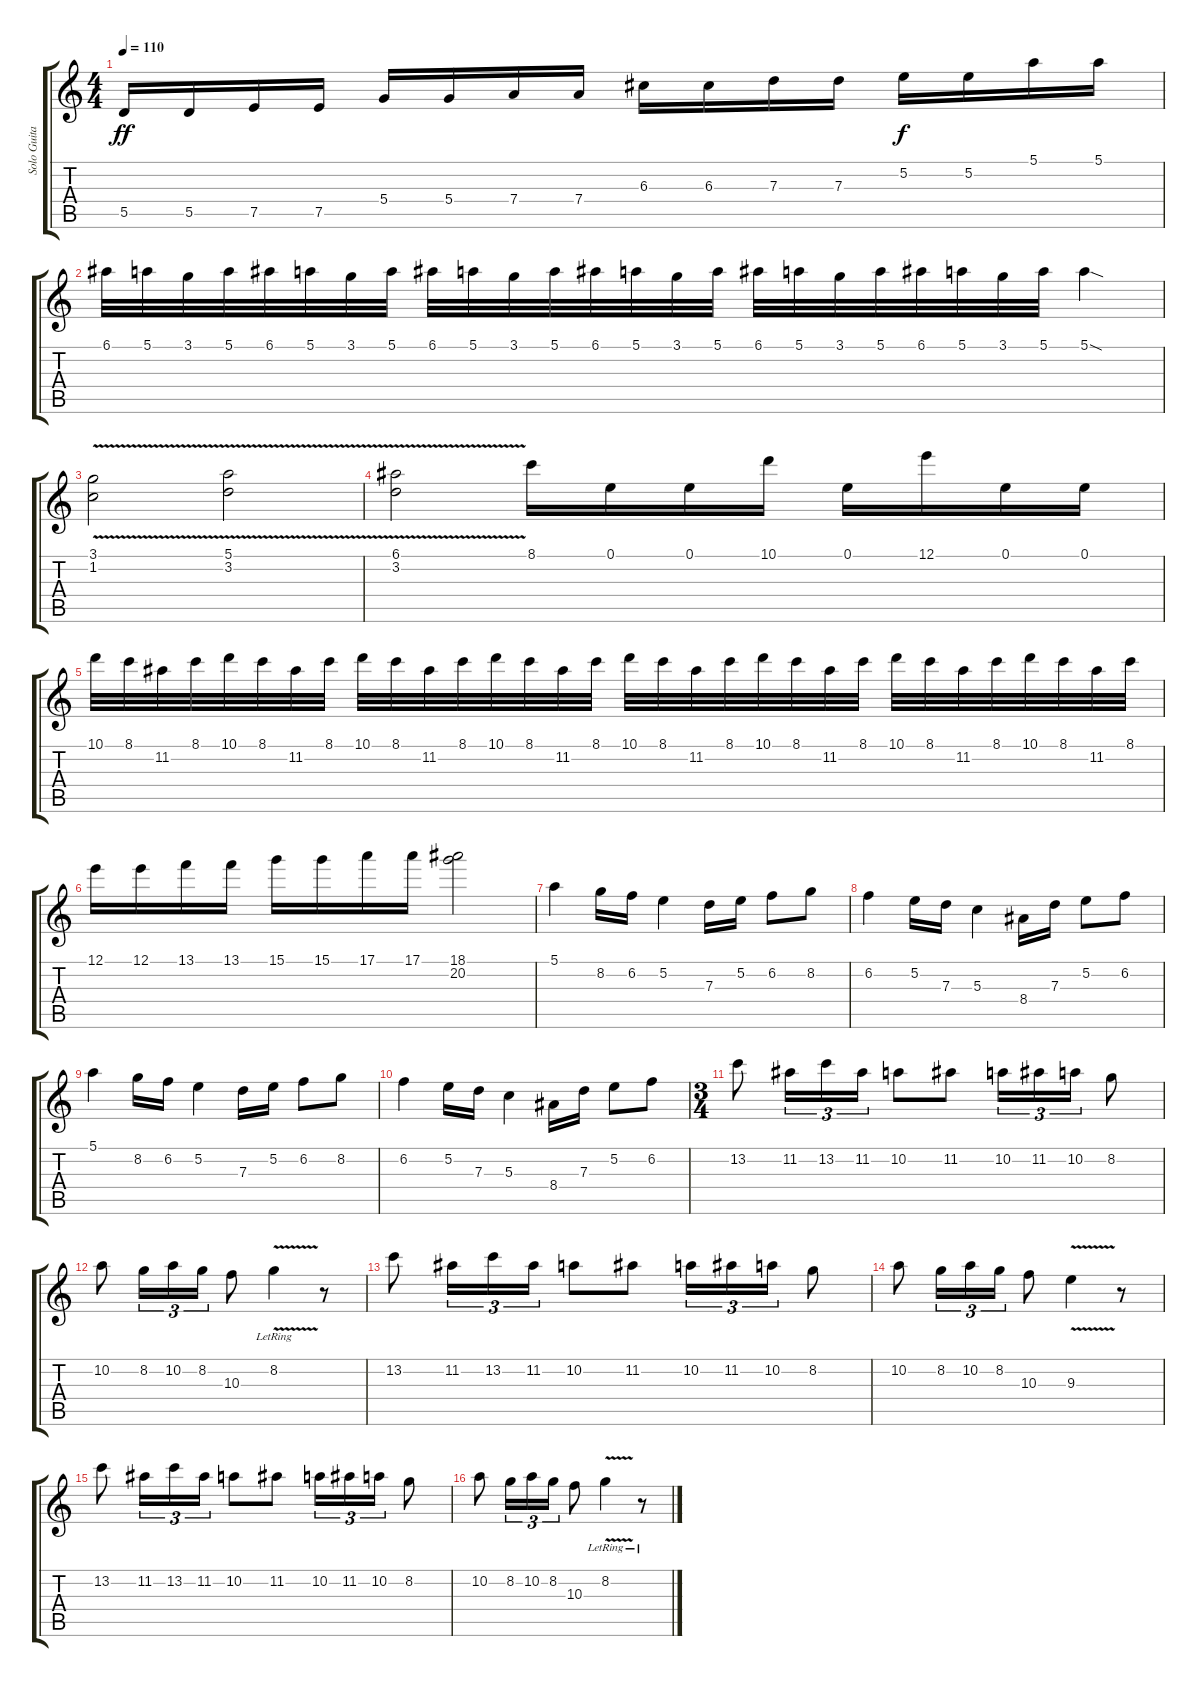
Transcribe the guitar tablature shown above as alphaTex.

\track ("Solo Guitar" "Solo Guita") {instrument overdrivenguitar}
\staff {score tabs}
\tuning (E4 B3 G3 D3 A2 E2) {hide}
\ts (4 4)
\tempo 110
\clef g2
\ks c
5.5.16{dy ff} 5.5.16 7.5.16 7.5.16 5.4.16 5.4.16 7.4.16 7.4.16 6.3.16 6.3.16 7.3.16 7.3.16 5.2.16{dy f} 5.2.16 5.1.16 5.1.16 |
6.1.32 5.1.32 3.1.32 5.1.32 6.1.32 5.1.32 3.1.32 5.1.32 6.1.32 5.1.32 3.1.32 5.1.32 6.1.32 5.1.32 3.1.32 5.1.32 6.1.32 5.1.32 3.1.32 5.1.32 6.1.32 5.1.32 3.1.32 5.1.32 5.1{sod}.4 |
(3.1{v} 1.2{v}).2 (5.1{v} 3.2).2 |
(6.1{v} 3.2{v}).2 8.1.16 0.1.16 0.1.16 10.1.16 0.1.16 12.1.16 0.1.16 0.1.16 |
10.1.32 8.1.32 11.2.32 8.1.32 10.1.32 8.1.32 11.2.32 8.1.32 10.1.32 8.1.32 11.2.32 8.1.32 10.1.32 8.1.32 11.2.32 8.1.32 10.1.32 8.1.32 11.2.32 8.1.32 10.1.32 8.1.32 11.2.32 8.1.32 10.1.32 8.1.32 11.2.32 8.1.32 10.1.32 8.1.32 11.2.32 8.1.32 |
12.1.16 12.1.16 13.1.16 13.1.16 15.1.16 15.1.16 17.1.16 17.1.16 (18.1 20.2).2 |
5.1.4 8.2.16 6.2.16 5.2.4 7.3.16 5.2.16 6.2.8 8.2.8 |
6.2.4 5.2.16 7.3.16 5.3.4 8.4.16 7.3.16 5.2.8 6.2.8 |
5.1.4 8.2.16 6.2.16 5.2.4 7.3.16 5.2.16 6.2.8 8.2.8 |
6.2.4 5.2.16 7.3.16 5.3.4 8.4.16 7.3.16 5.2.8 6.2.8 |
\ts (3 4)
13.2.8 11.2.16{tu (3 2)} 13.2.16{tu (3 2)} 11.2.16{tu (3 2)} 10.2.8 11.2.8 10.2.16{tu (3 2)} 11.2.16{tu (3 2)} 10.2.16{tu (3 2)} 8.2.8 |
10.2.8 8.2.16{tu (3 2)} 10.2.16{tu (3 2)} 8.2.16{tu (3 2)} 10.3.8 8.2{v lr}.4 r.8 |
13.2.8 11.2.16{tu (3 2)} 13.2.16{tu (3 2)} 11.2.16{tu (3 2)} 10.2.8 11.2.8 10.2.16{tu (3 2)} 11.2.16{tu (3 2)} 10.2.16{tu (3 2)} 8.2.8 |
10.2.8 8.2.16{tu (3 2)} 10.2.16{tu (3 2)} 8.2.16{tu (3 2)} 10.3.8 9.3{v}.4 r.8 |
13.2.8 11.2.16{tu (3 2)} 13.2.16{tu (3 2)} 11.2.16{tu (3 2)} 10.2.8 11.2.8 10.2.16{tu (3 2)} 11.2.16{tu (3 2)} 10.2.16{tu (3 2)} 8.2.8 |
10.2.8 8.2.16{tu (3 2)} 10.2.16{tu (3 2)} 8.2.16{tu (3 2)} 10.3.8 8.2{v lr}.4 r.8
